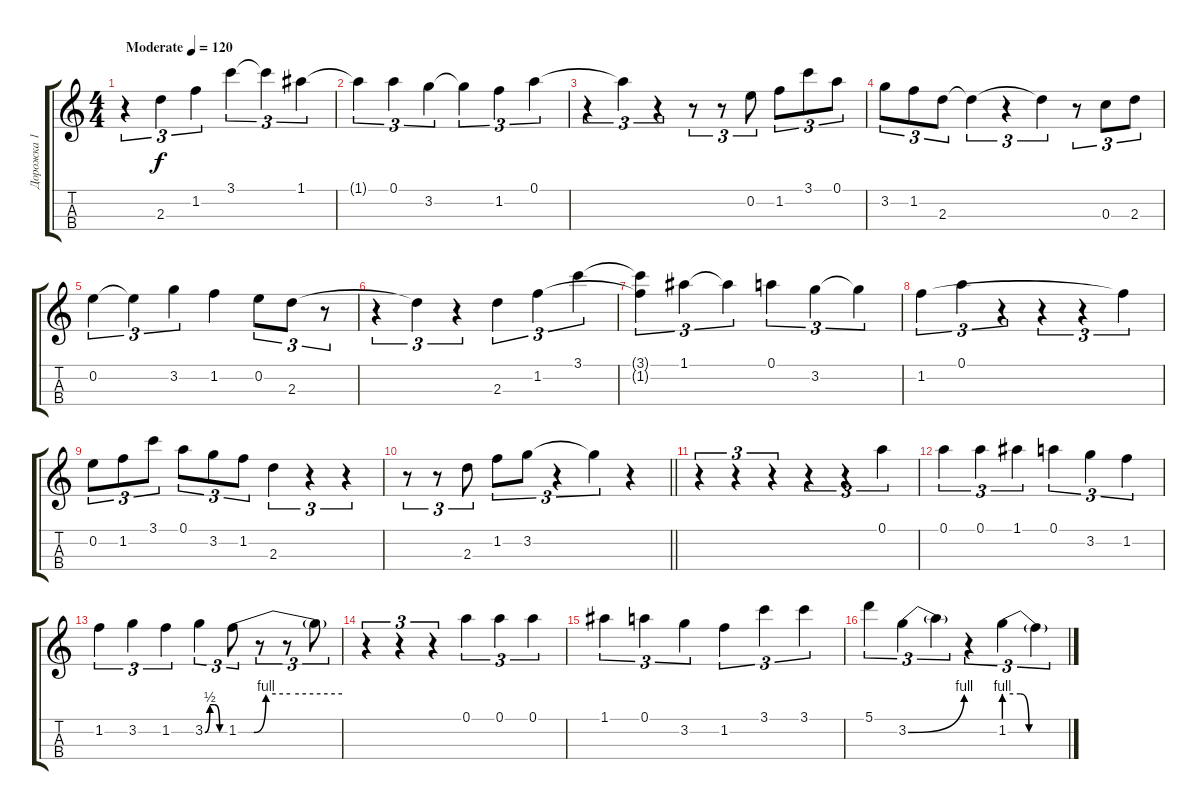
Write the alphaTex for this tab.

\track ("Дорожка 1" "Дорожка 1") {instrument acousticguitarsteel}
\staff {score tabs}
\tuning (A4 E4 C4 G3) {hide}
\ts (4 4)
\tempo (120 "Moderate")
\clef g2
\ks c
r.4{tu (3 2) dy f instrument acousticguitarsteel} 2.3.4{tu (3 2)} 1.2.4{tu (3 2)} 3.1.4{tu (3 2)} 3.1{t}.4{tu (3 2)} 1.1.4{tu (3 2)} |
1.1{t}.4{tu (3 2)} 0.1.4{tu (3 2)} 3.2.4{tu (3 2)} 3.2{t}.4{tu (3 2)} 1.2.4{tu (3 2)} 0.1.4{tu (3 2)} |
r.4{tu (3 2)} 0.1{t}.4{tu (3 2)} r.4{tu (3 2)} r.8{tu (3 2)} r.8{tu (3 2)} 0.2.8{tu (3 2)} 1.2.8{tu (3 2)} 3.1.8{tu (3 2)} 0.1.8{tu (3 2)} |
3.2.8{tu (3 2)} 1.2.8{tu (3 2)} 2.3.8{tu (3 2)} 2.3{t}.4{tu (3 2)} r.4{tu (3 2)} 2.3{t}.4{tu (3 2)} r.8{tu (3 2)} 0.3.8{tu (3 2)} 2.3.8{tu (3 2)} |
0.2.4{tu (3 2)} 0.2{t}.4{tu (3 2)} 3.2.4{tu (3 2)} 1.2.4 0.2.8{tu (3 2)} 2.3.8{tu (3 2)} r.8{tu (3 2)} |
r.4{tu (3 2)} 2.3{t}.4{tu (3 2)} r.4{tu (3 2)} 2.3.4{tu (3 2)} 1.2.4{tu (3 2)} 3.1.4{tu (3 2)} |
(3.1{t} 1.2{t}).4{tu (3 2)} 1.1.4{tu (3 2)} 1.1{t}.4{tu (3 2)} 0.1.4{tu (3 2)} 3.2.4{tu (3 2)} 3.2{t}.4{tu (3 2)} |
1.2.4{tu (3 2)} 0.1.4{tu (3 2)} r.4{tu (3 2)} r.4{tu (3 2)} r.4{tu (3 2)} 1.2{t}.4{tu (3 2)} |
0.2.8{tu (3 2)} 1.2.8{tu (3 2)} 3.1.8{tu (3 2)} 0.1.8{tu (3 2)} 3.2.8{tu (3 2)} 1.2.8{tu (3 2)} 2.3.4{tu (3 2)} r.4{tu (3 2)} r.4{tu (3 2)} |
\barLineRight lightlight
r.8{tu (3 2)} r.8{tu (3 2)} 2.3.8{tu (3 2)} 1.2.8{tu (3 2)} 3.2.8{tu (3 2)} r.4{tu (3 2)} 3.2{t}.4{tu (3 2)} r.4 |
r.4{tu (3 2)} r.4{tu (3 2)} r.4{tu (3 2)} r.4{tu (3 2)} r.4{tu (3 2)} 0.1.4{tu (3 2)} |
0.1.4{tu (3 2)} 0.1.4{tu (3 2)} 1.1.4{tu (3 2)} 0.1.4{tu (3 2)} 3.2.4{tu (3 2)} 1.2.4{tu (3 2)} |
1.2.4{tu (3 2)} 3.2.4{tu (3 2)} 1.2.4{tu (3 2)} 3.2{be (custom 0 0 15 2 30 2 45 0 60 0)}.4{tu (3 2)} 1.2{be (custom 0 0 9 0 16 4 30 4 60 4)}.8{tu (3 2)} r.8{tu (3 2)} r.8{tu (3 2)} 1.2{t}.8{tu (3 2)} |
r.4{tu (3 2)} r.4{tu (3 2)} r.4{tu (3 2)} 0.1.4{tu (3 2)} 0.1.4{tu (3 2)} 0.1.4{tu (3 2)} |
1.1.4{tu (3 2)} 0.1.4{tu (3 2)} 3.2.4{tu (3 2)} 1.2.4{tu (3 2)} 3.1.4{tu (3 2)} 3.1.4{tu (3 2)} |
5.1.4{tu (3 2)} 3.2{be (bend 0 0 60 4)}.4{tu (3 2)} 3.2{t}.4{tu (3 2)} r.4{tu (3 2)} 1.2{be (custom 0 4 15 4 23 0 28 0 40 0 60 0)}.4{tu (3 2)} 1.2{t}.4{tu (3 2)}
